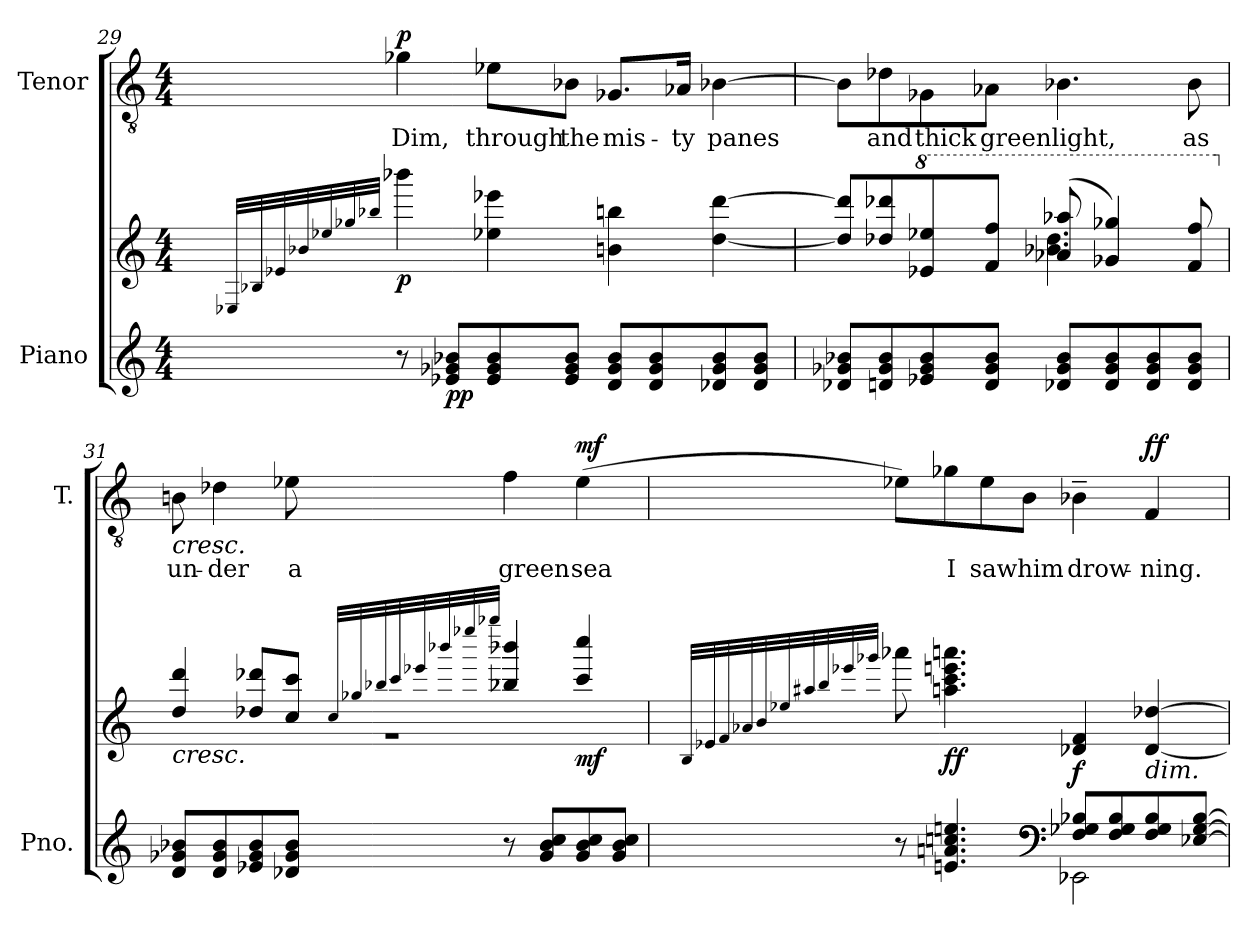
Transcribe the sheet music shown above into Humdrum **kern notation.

**kern	**kern	**dynam	**kern	**text	**dynam
*part2	*part2	*part2	*part1	*part1	*part1
*staff3	*staff2	*staff2/3	*staff1	*staff1	*staff1
*I"Piano	*	*	*I"Tenor	*	*
*I'Pno.	*	*	*I'T.	*	*
!!LO:PB:g=z
*clefG2	*clefG2	*	*clefGv2	*	*
*k[]	*k[]	*	*k[]	*	*
*M4/4	*M4/4	*	*M4/4	*	*
*MM49	*MM49	*	*MM49	*	*
=29	=29	=29	=29	=29	=29
.	32qE-X/LLL	.	.	.	.
.	32qB-X/	.	.	.	.
.	32qe-X/	.	.	.	.
.	32qb-X/	.	.	.	.
.	32qee-X/	.	.	.	.
.	32qgg-X/	.	.	.	.
.	32qbb-X/JJJ	.	.	.	.
!	!	!LO:DY:b	!	!LO:LY:b	!LO:DY:b
8r	4bbb-X\	p	4g-X\	Dim,	p
!	!	!LO:DY:b=2	!	!	!
8e-X/ 8g-X/ 8b-X/L	.	pp	.	.	.
!	!	!	!	!LO:LY:b	!
8e-/ 8g-/ 8b-/	4ee-\ 4eee-X\	.	8e-X\L	through	.
!	!	!	!	!LO:LY:b	!
8e-/ 8g-/ 8b-/J	.	.	8B-X\J	the	.
!	!	!	!	!LO:LY:b	!
8d/ 8g-/ 8b-/L	4bn\ 4bbn\	.	8.G-X/L	mis-	.
8d/ 8g-/ 8b-/	.	.	.	.	.
!	!	!	!	!LO:LY:b	!
.	.	.	16A-X/Jk	-ty	.
!	!	!	!	!LO:LY:b	!
8d-X/ 8g-/ 8b-/	[4dd\ [4ddd\	.	[4B-X\	panes	.
8d-/ 8g-/ 8b-/J	.	.	.	.	.
=30	=30	=30	=30	=30	=30
*	*^	*	*	*	*
8d-X/ 8g-X/ 8b-X/L	8dd/] 8ddd/]L	2ryy	.	8B-\L]	.	.
!	!	!	!	!	!LO:LY:b	!
8dn/ 8g-/ 8b-/	8dd-X/ 8ddd-X/	.	.	8d-X\	and	.
*	*8va	*	*	*	*	*
!	!	!	!	!	!LO:LY:b	!
8e-X/ 8g-/ 8b-/	8ee-X/ 8eee-X/	.	.	8G-X\	thick	.
!	!	!	!	!	!LO:LY:b	!
8d/ 8g-/ 8b-/J	8ff/ 8fff/J	.	.	8A-X\J	green	.
!	!	!	!	!	!LO:LY:b	!
8d-X/ 8g-/ 8b-/L	(>8aa-X/ 8aaa-X/	4.bb-X\ 4.ddd-\	.	4.B-X\	light,	.
8d-/ 8g-/ 8b-/	4gg-X/ 4ggg-X/)	.	.	.	.	.
8d-/ 8g-/ 8b-/	.	.	.	.	.	.
!	!	!	!	!	!LO:LY:b	!
8d-/ 8g-/ 8b-/J	8ff/ 8fff/	8ryy	.	8B-\	as	.
!!LO:LB:g=z
=31	=31	=31	=31	=31	=31	=31
*	*X8va	*	*	*	*	*
!	!	!	!	!LO:TX:b:i:t=cresc.	!	!
!	!LO:TX:b:i:t=cresc.	!	!	!	!	!
!	!	!	!	!	!LO:LY:b	!
8d/ 8g-X/ 8b-X/L	4dd/ 4ddd/	1r	.	8Bn\	un-	.
!	!	!	!	!	!LO:LY:b	!
8d/ 8g-/ 8b-/	.	.	.	4d-X\	-der	.
8e-X/ 8g-/ 8b-/	8dd-X/ 8ddd-X/L	.	.	.	.	.
!	!	!	!	!	!LO:LY:b	!
8d-X/ 8g-/ 8b-/J	8cc/ 8ccc/J	.	.	8e-X\	a	.
.	32qcc/LLL	.	.	.	.	.
.	32qgg-X/	.	.	.	.	.
.	32qbb-X/	.	.	.	.	.
.	32qccc/	.	.	.	.	.
.	32qeee-X/	.	.	.	.	.
.	32qbbb-X/	.	.	.	.	.
.	32qeeee-X/	.	.	.	.	.
.	32qgggg-X/JJJ	.	.	.	.	.
!	!	!	!	!	!LO:LY:b	!
8r	4bb-/ 4bbb-X/	.	.	4f\	green	.
8g-/ 8b-/ 8cc/L	.	.	.	.	.	.
!	!	!	!LO:DY:b	!	!LO:LY:b	!LO:DY:b
8g-/ 8b-/ 8cc/	4ccc/ 4cccc/	.	mf	(>4e-\	sea	mf
8g-/ 8b-/ 8cc/J	.	.	.	.	.	.
*	*v	*v	*	*	*	*
!!LO:LB:g=z
=32	=32	=32	=32	=32	=32
.	32qB/LLL	.	.	.	.
.	32qe-X/	.	.	.	.
.	32qf/	.	.	.	.
.	32qa-X/	.	.	.	.
.	32qb/	.	.	.	.
.	32qee-X/	.	.	.	.
.	32qaa#X/	.	.	.	.
.	32qbb/	.	.	.	.
.	32qeee-X/	.	.	.	.
.	32qggg-X/JJJ	.	.	.	.
*^	*	*	*	*	*
8r	2ryy	8aaa-X\	.	8e-X\L)	.	.
!	!	!	!LO:DY:b	!	!LO:LY:b	!
4.en/ 4.an/ 4.ccn/ 4.een/	.	4.aan\ 4.ccc\ 4.eeen\ 4.aaan\	ff	8g-X\	I	.
!	!	!	!	!	!LO:LY:b	!
.	.	.	.	8e-\	saw	.
!	!	!	!	!	!LO:LY:b	!
.	.	.	.	8B\J	him	.
*clefF4	*	*	*	*	*	*
!	!	!	!LO:DY:b	!	!LO:LY:b	!
8F/ 8G-X/ 8B-X/L	2EE-X\	4d-X/ 4f/	f	4B-X~\	drow-	.
8F/ 8G-/ 8B-/	.	.	.	.	.	.
!	!	!LO:TX:b:i:t=dim.	!	!	!	!
!	!	!	!	!	!LO:LY:b	!LO:DY:b
8F/ 8G-/ 8B-/	.	[4d-/ [4dd-X/	.	4F/	-ning.	ff
[8E-X/ [8G-/ [8B-/J	.	.	.	.	.	.
*v	*v	*	*	*	*	*
=	=	=	=	=	=
*-	*-	*-	*-	*-	*-
